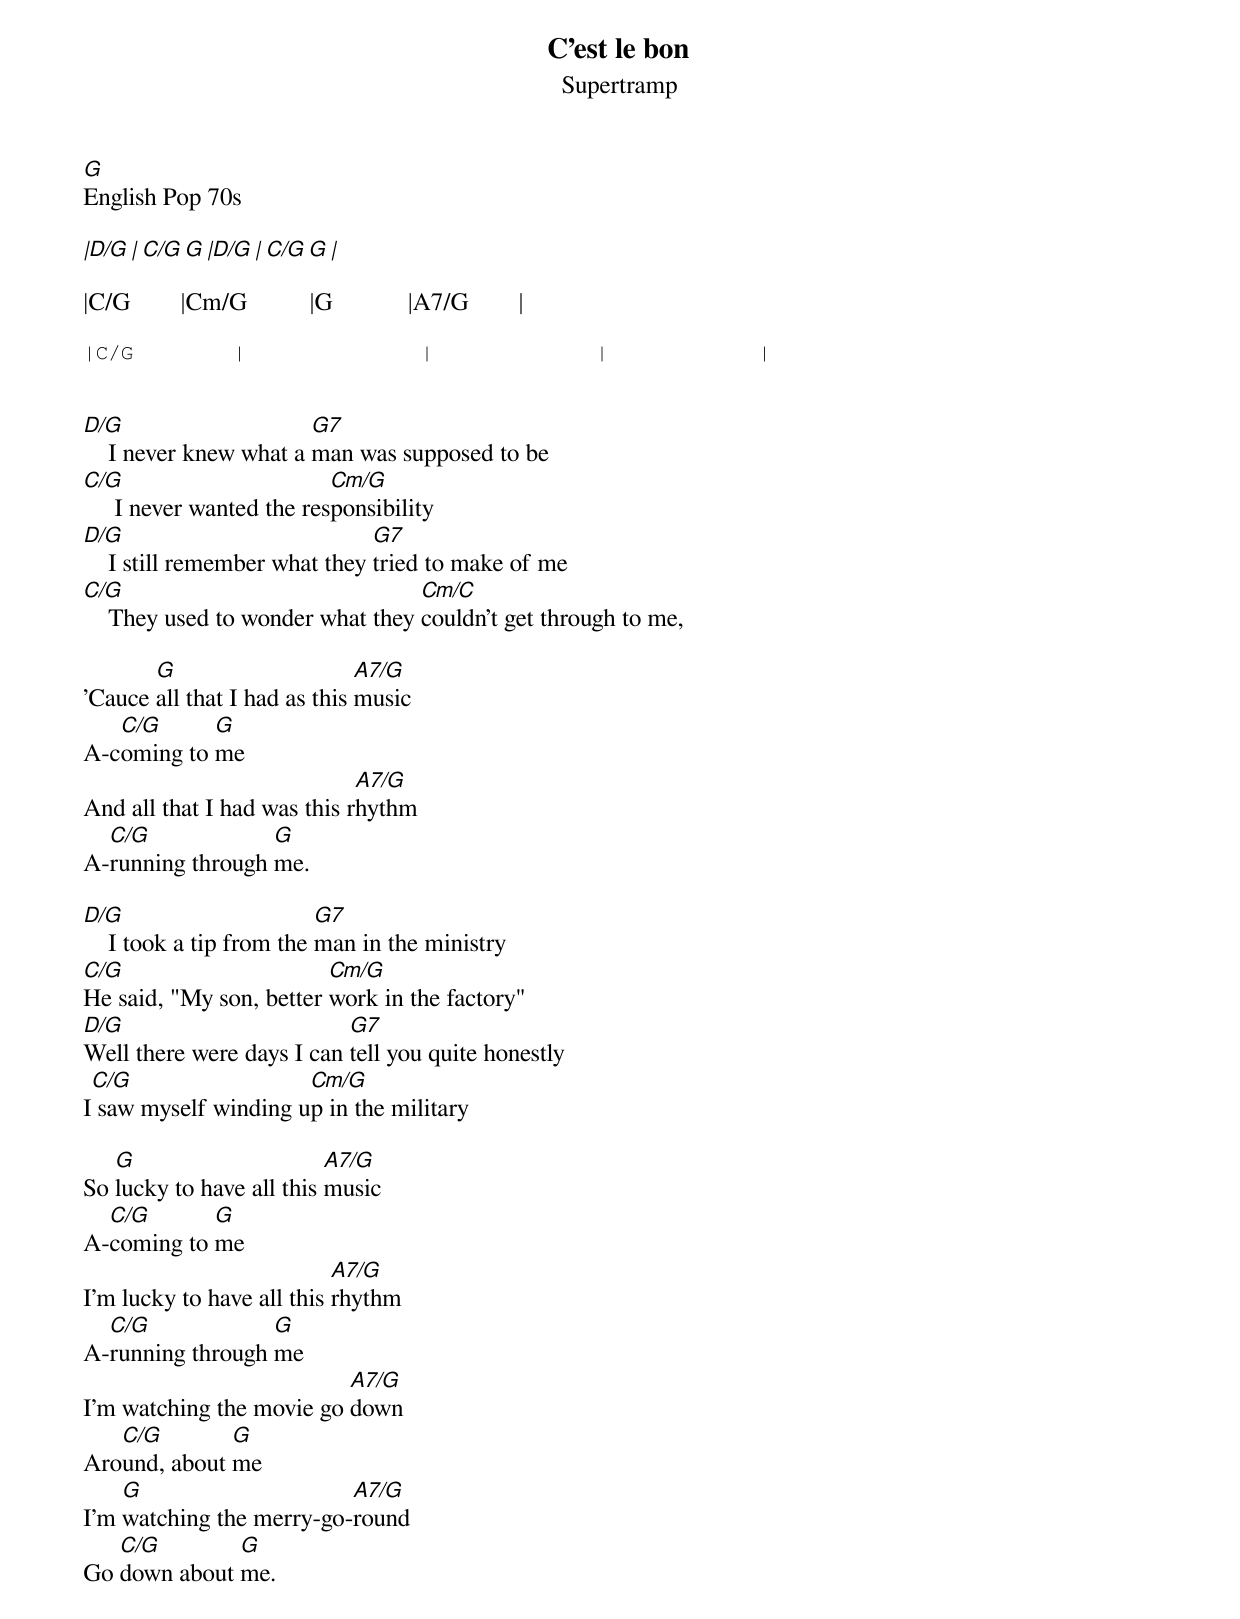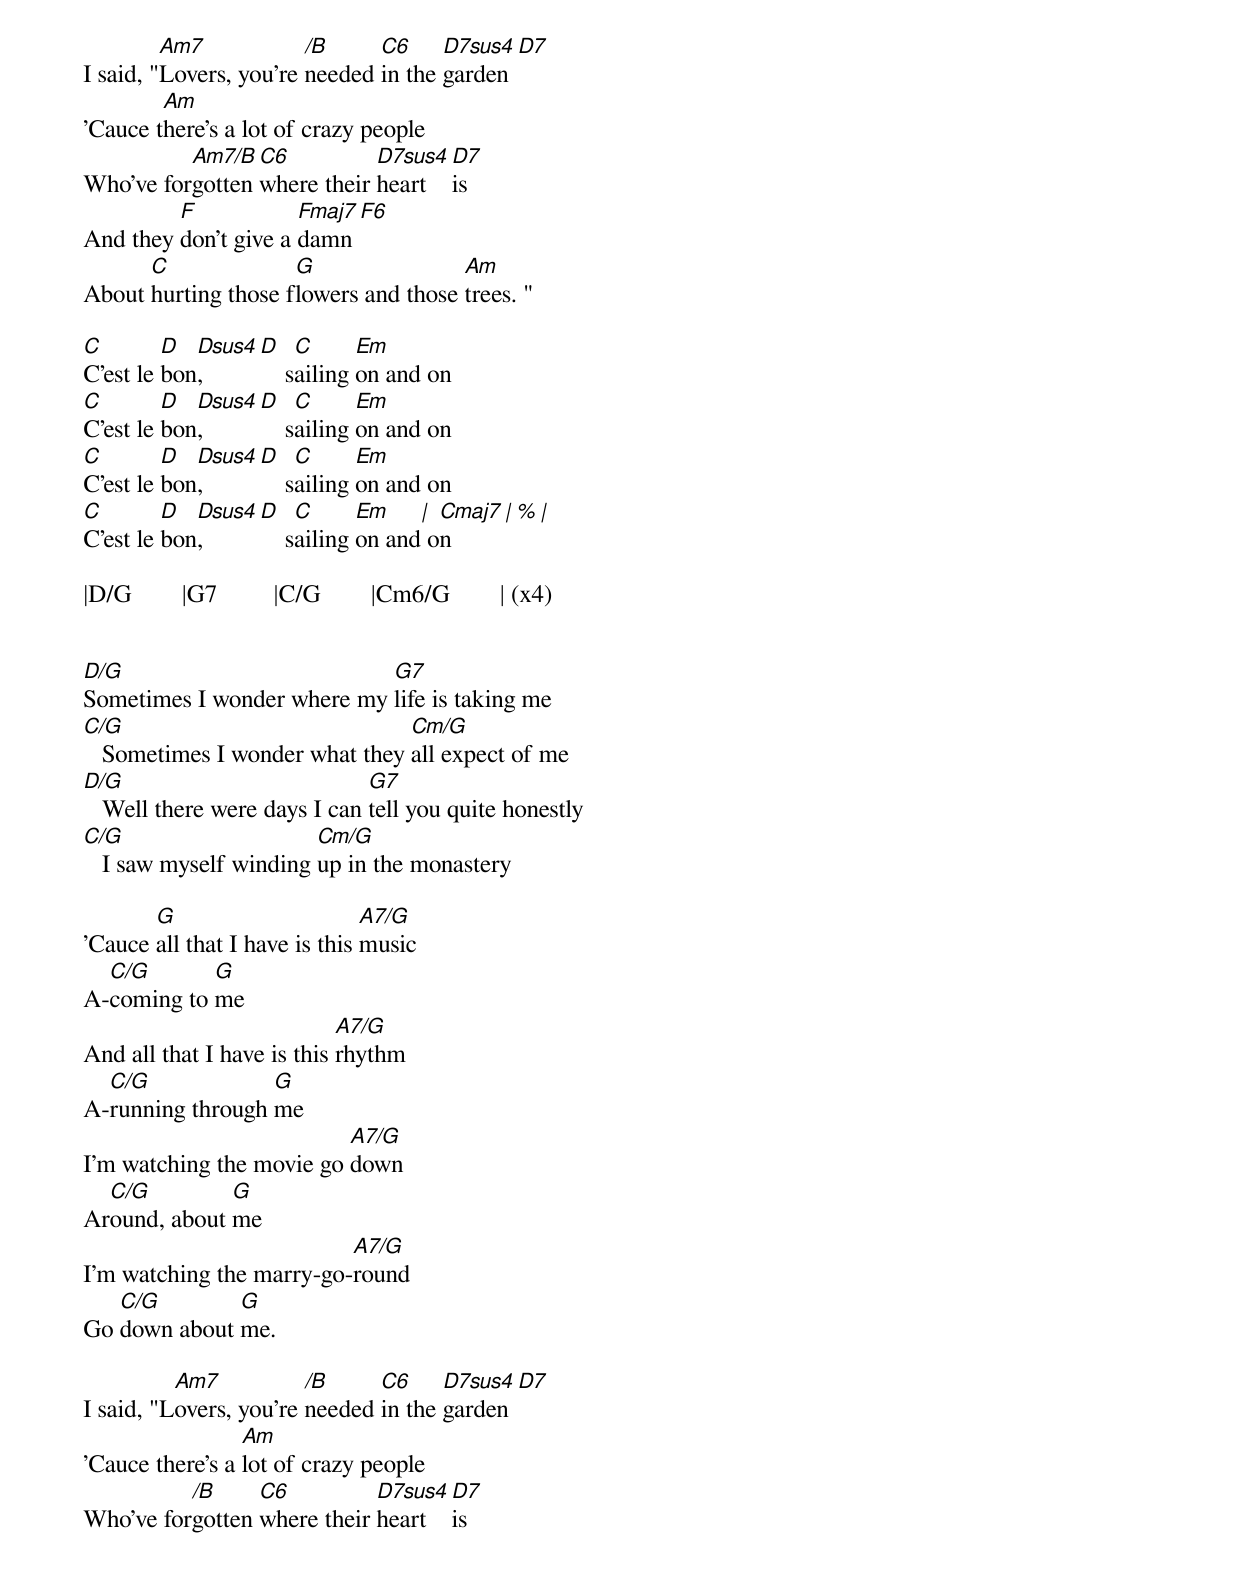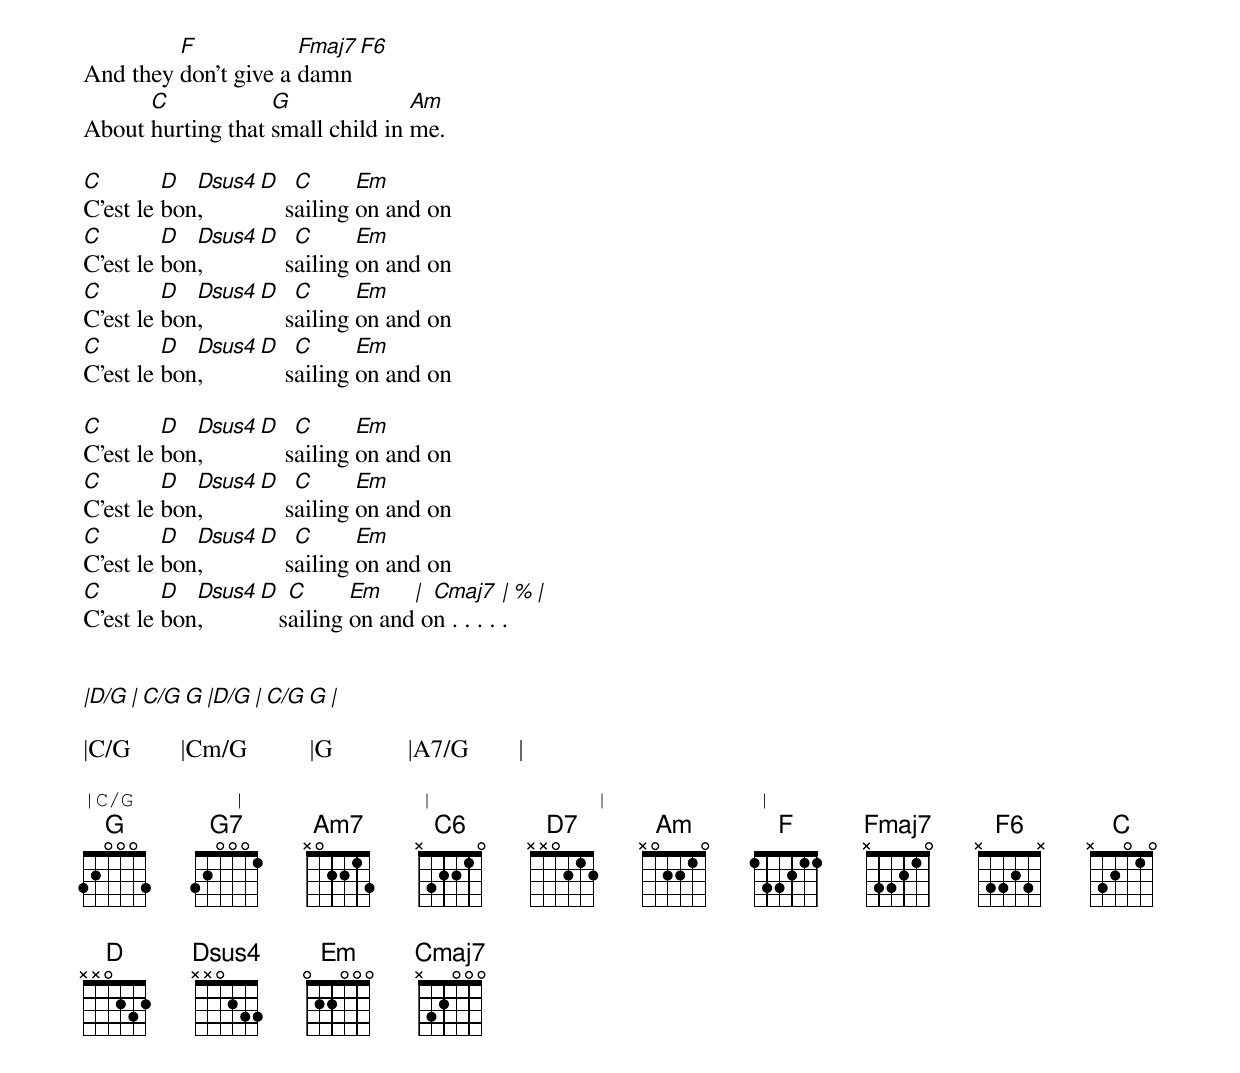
C'est le bon
Supertramp
G
English Pop 70s

|D/G        |      C/G  G  |D/G          |      C/G G |

|C/G        |Cm/G          |G            |A7/G        |

|C/G        |              |             |            |


D/G                     G7
    I never knew what a man was supposed to be
C/G                        Cm/G
     I never wanted the responsibility
D/G                            G7
    I still remember what they tried to make of me
C/G                               Cm/C
    They used to wonder what they couldn't get through to me,

       G                      A7/G
'Cauce all that I had as this music
   C/G      G
A-coming to me
                             A7/G
And all that I had was this rhythm
  C/G             G
A-running through me.

D/G                       G7
    I took a tip from the man in the ministry
C/G                      Cm/G
He said, "My son, better work in the factory"
D/G                        G7
Well there were days I can tell you quite honestly
 C/G                  Cm/G
I saw myself winding up in the military

   G                      A7/G
So lucky to have all this music
  C/G       G
A-coming to me
                           A7/G
I'm lucky to have all this rhythm
  C/G             G
A-running through me
                          A7/G
I'm watching the movie go down
   C/G        G
Around, about me
    G                     A7/G
I'm watching the merry-go-round
   C/G        G
Go down about me.

         Am7            /B     C6     D7sus4   D7
I said, "Lovers, you're needed in the garden
        Am
'Cauce there's a lot of crazy people
          Am7/B  C6          D7sus4   D7
Who've forgotten where their heart    is
         F            Fmaj7   F6
And they don't give a damn
      C              G                Am
About hurting those flowers and those trees. "

C        D  Dsus4  D    C      Em
C'est le bon,          sailing on and on
C        D  Dsus4  D    C      Em
C'est le bon,          sailing on and on
C        D  Dsus4  D    C      Em
C'est le bon,          sailing on and on
C        D  Dsus4  D    C      Em    | Cmaj7     |  %       |
C'est le bon,          sailing on and on

|D/G        |G7         |C/G        |Cm6/G        | (x4)


D/G                         G7
Sometimes I wonder where my life is taking me
C/G                             Cm/G
   Sometimes I wonder what they all expect of me
D/G                           G7
   Well there were days I can tell you quite honestly
C/G                     Cm/G
   I saw myself winding up in the monastery

       G                       A7/G
'Cauce all that I have is this music
  C/G       G
A-coming to me
                            A7/G
And all that I have is this rhythm
  C/G             G
A-running through me
                          A7/G
I'm watching the movie go down
  C/G         G
Around, about me
                          A7/G
I'm watching the marry-go-round
   C/G        G
Go down about me.

          Am7           /B     C6     D7sus4   D7
I said, "Lovers, you're needed in the garden
                 Am
'Cauce there's a lot of crazy people
          /B     C6          D7sus4  D7
Who've forgotten where their heart   is
         F            Fmaj7  F6
And they don't give a damn
      C            G              Am
About hurting that small child in me.

C        D  Dsus4  D    C      Em
C'est le bon,          sailing on and on
C        D  Dsus4  D    C      Em
C'est le bon,          sailing on and on
C        D  Dsus4  D    C      Em
C'est le bon,          sailing on and on
C        D  Dsus4  D    C      Em
C'est le bon,          sailing on and on

C        D  Dsus4  D    C      Em
C'est le bon,          sailing on and on
C        D  Dsus4  D    C      Em
C'est le bon,          sailing on and on
C        D  Dsus4  D    C      Em
C'est le bon,          sailing on and on
C        D  Dsus4  D   C      Em    | Cmaj7     |  %       |
C'est le bon,         sailing on and on . . . . .


|D/G        |      C/G  G  |D/G          |      C/G G |

|C/G        |Cm/G          |G            |A7/G        |

|C/G        |              |             |            |
